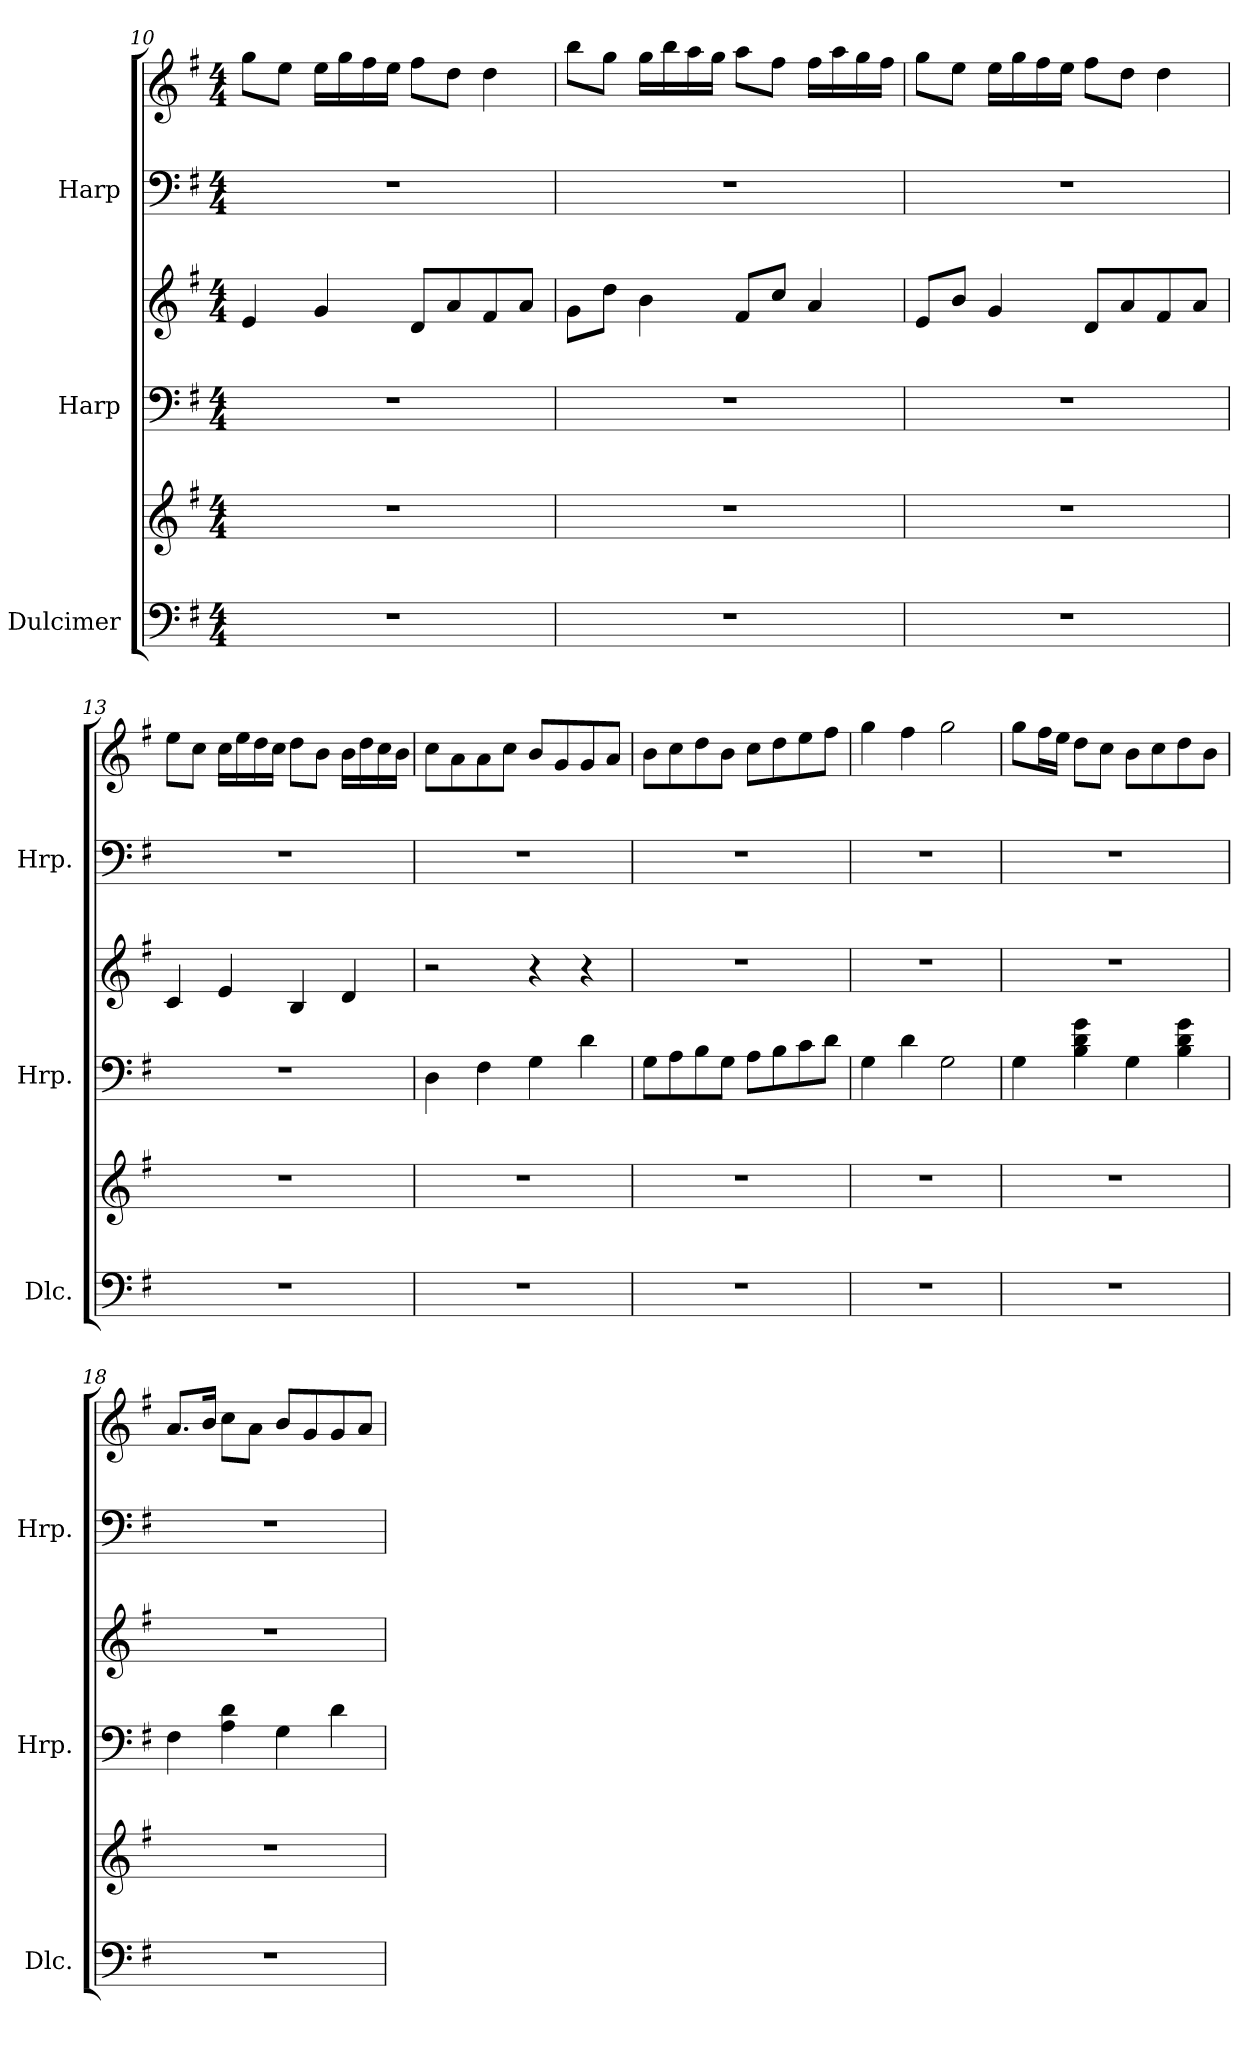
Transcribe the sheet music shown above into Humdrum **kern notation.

**kern	**kern	**kern	**kern	**kern	**kern
*part3	*part3	*part2	*part2	*part1	*part1
*staff6	*staff5	*staff4	*staff3	*staff2	*staff1
*I"Dulcimer	*	*I"Harp	*	*I"Harp	*
*I'Dlc.	*	*I'Hrp.	*	*I'Hrp.	*
*clefF4	*clefG2	*clefF4	*clefG2	*clefF4	*clefG2
*k[f#]	*k[f#]	*k[f#]	*k[f#]	*k[f#]	*k[f#]
*M4/4	*M4/4	*M4/4	*M4/4	*M4/4	*M4/4
=10	=10	=10	=10	=10	=10
1r	1r	1r	4e/	1r	8gg\L
.	.	.	.	.	8ee\J
.	.	.	4g/	.	16ee\LL
.	.	.	.	.	16gg\
.	.	.	.	.	16ff#\
.	.	.	.	.	16ee\JJ
.	.	.	8d/L	.	8ff#\L
.	.	.	8a/	.	8dd\J
.	.	.	8f#/	.	4dd\
.	.	.	8a/J	.	.
=11	=11	=11	=11	=11	=11
1r	1r	1r	8g\L	1r	8bb\L
.	.	.	8dd\J	.	8gg\J
.	.	.	4b\	.	16gg\LL
.	.	.	.	.	16bb\
.	.	.	.	.	16aa\
.	.	.	.	.	16gg\JJ
.	.	.	8f#/L	.	8aa\L
.	.	.	8cc/J	.	8ff#\J
.	.	.	4a/	.	16ff#\LL
.	.	.	.	.	16aa\
.	.	.	.	.	16gg\
.	.	.	.	.	16ff#\JJ
=12	=12	=12	=12	=12	=12
1r	1r	1r	8e/L	1r	8gg\L
.	.	.	8b/J	.	8ee\J
.	.	.	4g/	.	16ee\LL
.	.	.	.	.	16gg\
.	.	.	.	.	16ff#\
.	.	.	.	.	16ee\JJ
.	.	.	8d/L	.	8ff#\L
.	.	.	8a/	.	8dd\J
.	.	.	8f#/	.	4dd\
.	.	.	8a/J	.	.
!!LO:PB:g=z
=13	=13	=13	=13	=13	=13
1r	1r	1r	4c/	1r	8ee\L
.	.	.	.	.	8cc\J
.	.	.	4e/	.	16cc\LL
.	.	.	.	.	16ee\
.	.	.	.	.	16dd\
.	.	.	.	.	16cc\JJ
.	.	.	4B/	.	8dd\L
.	.	.	.	.	8b\J
.	.	.	4d/	.	16b\LL
.	.	.	.	.	16dd\
.	.	.	.	.	16cc\
.	.	.	.	.	16b\JJ
=14	=14	=14	=14	=14	=14
1r	1r	4D\	2r	1r	8cc\L
.	.	.	.	.	8a\
.	.	4F#\	.	.	8a\
.	.	.	.	.	8cc\J
.	.	4G\	4r	.	8b/L
.	.	.	.	.	8g/
.	.	4d\	4r	.	8g/
.	.	.	.	.	8a/J
=15	=15	=15	=15	=15	=15
1r	1r	8G\L	1r	1r	8b\L
.	.	8A\	.	.	8cc\
.	.	8B\	.	.	8dd\
.	.	8G\J	.	.	8b\J
.	.	8A\L	.	.	8cc\L
.	.	8B\	.	.	8dd\
.	.	8c\	.	.	8ee\
.	.	8d\J	.	.	8ff#\J
=16	=16	=16	=16	=16	=16
1r	1r	4G\	1r	1r	4gg\
.	.	4d\	.	.	4ff#\
.	.	2G\	.	.	2gg\
!!LO:LB:g=z
=17	=17	=17	=17	=17	=17
1r	1r	4G\	1r	1r	8gg\L
.	.	.	.	.	16ff#\L
.	.	.	.	.	16ee\JJ
.	.	4B\ 4d\ 4g\	.	.	8dd\L
.	.	.	.	.	8cc\J
.	.	4G\	.	.	8b\L
.	.	.	.	.	8cc\
.	.	4B\ 4d\ 4g\	.	.	8dd\
.	.	.	.	.	8b\J
=18	=18	=18	=18	=18	=18
1r	1r	4F#\	1r	1r	8.a/L
.	.	.	.	.	16b/Jk
.	.	4A\ 4d\	.	.	8cc\L
.	.	.	.	.	8a\J
.	.	4G\	.	.	8b/L
.	.	.	.	.	8g/
.	.	4d\	.	.	8g/
.	.	.	.	.	8a/J
=	=	=	=	=	=
*-	*-	*-	*-	*-	*-
